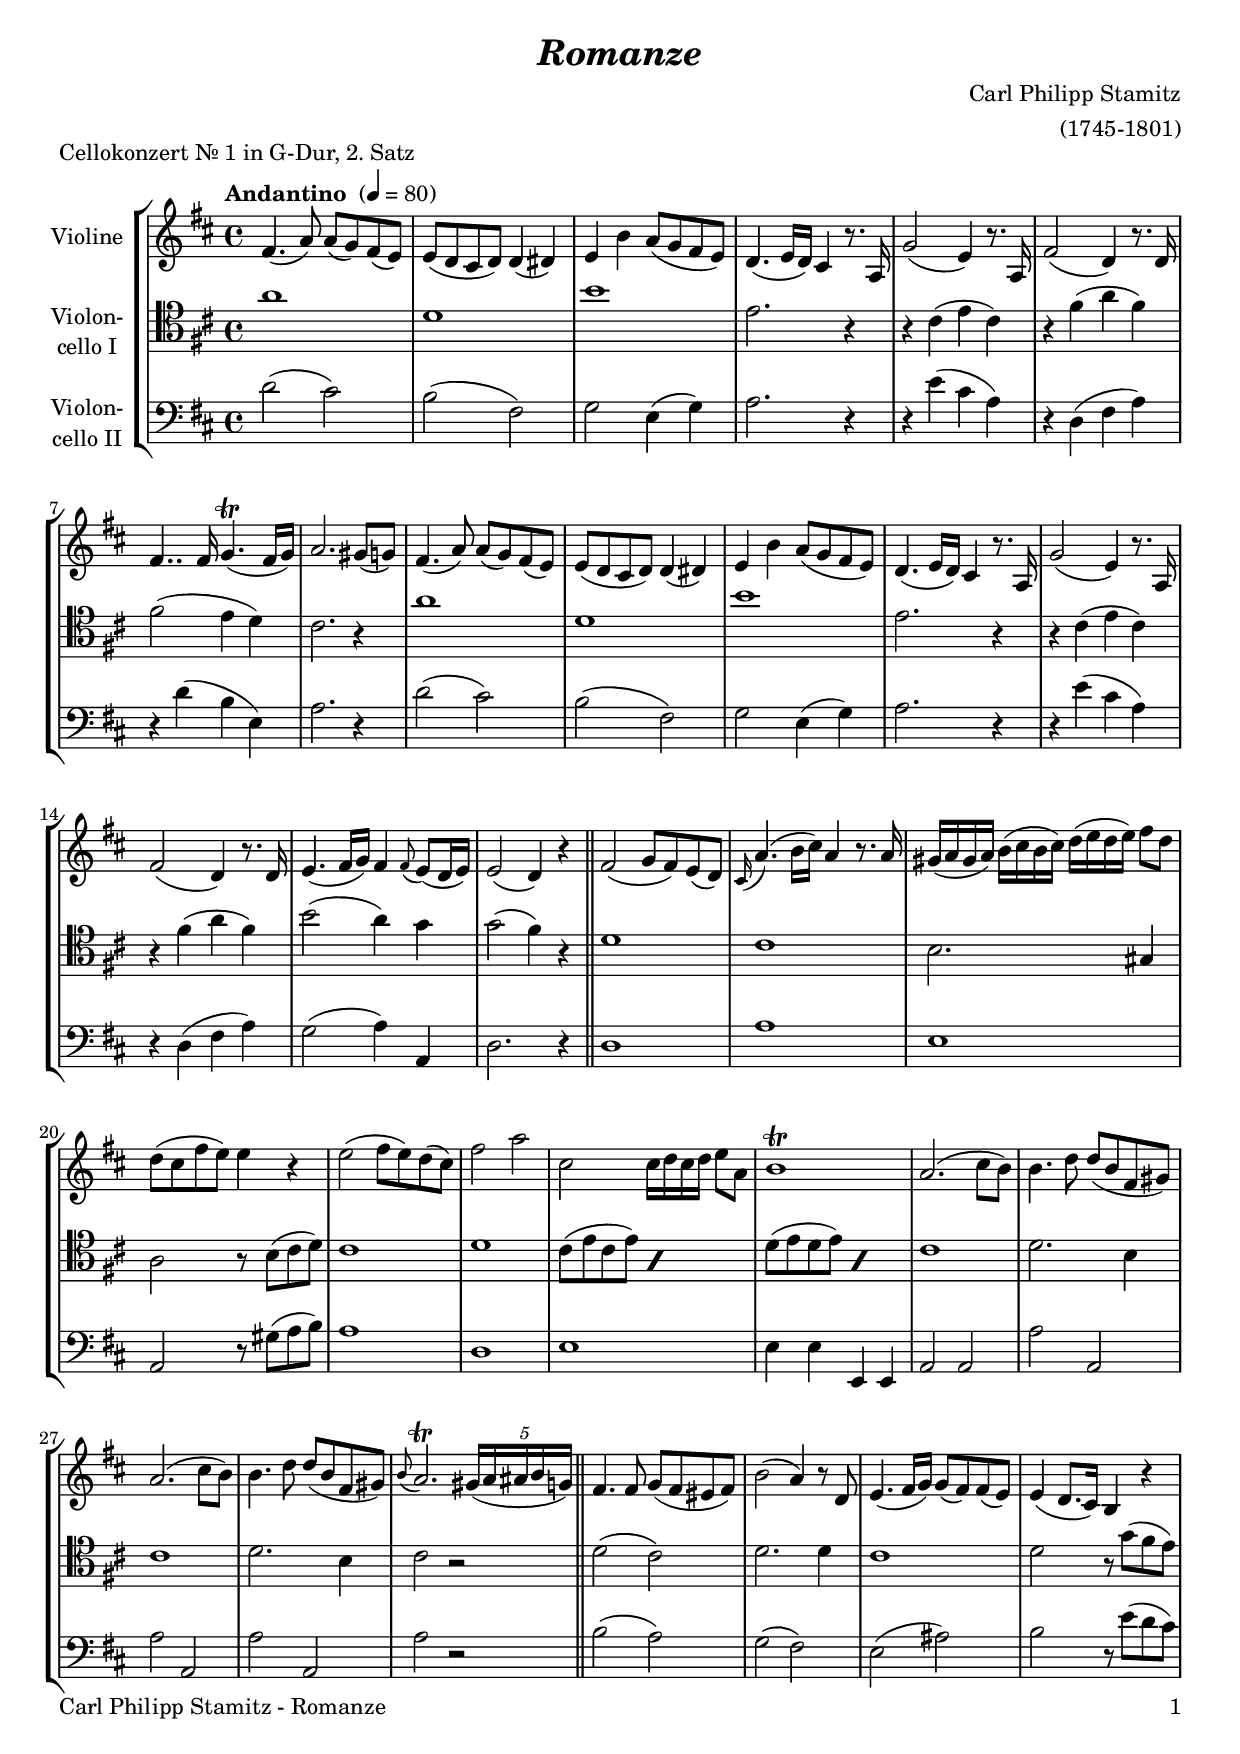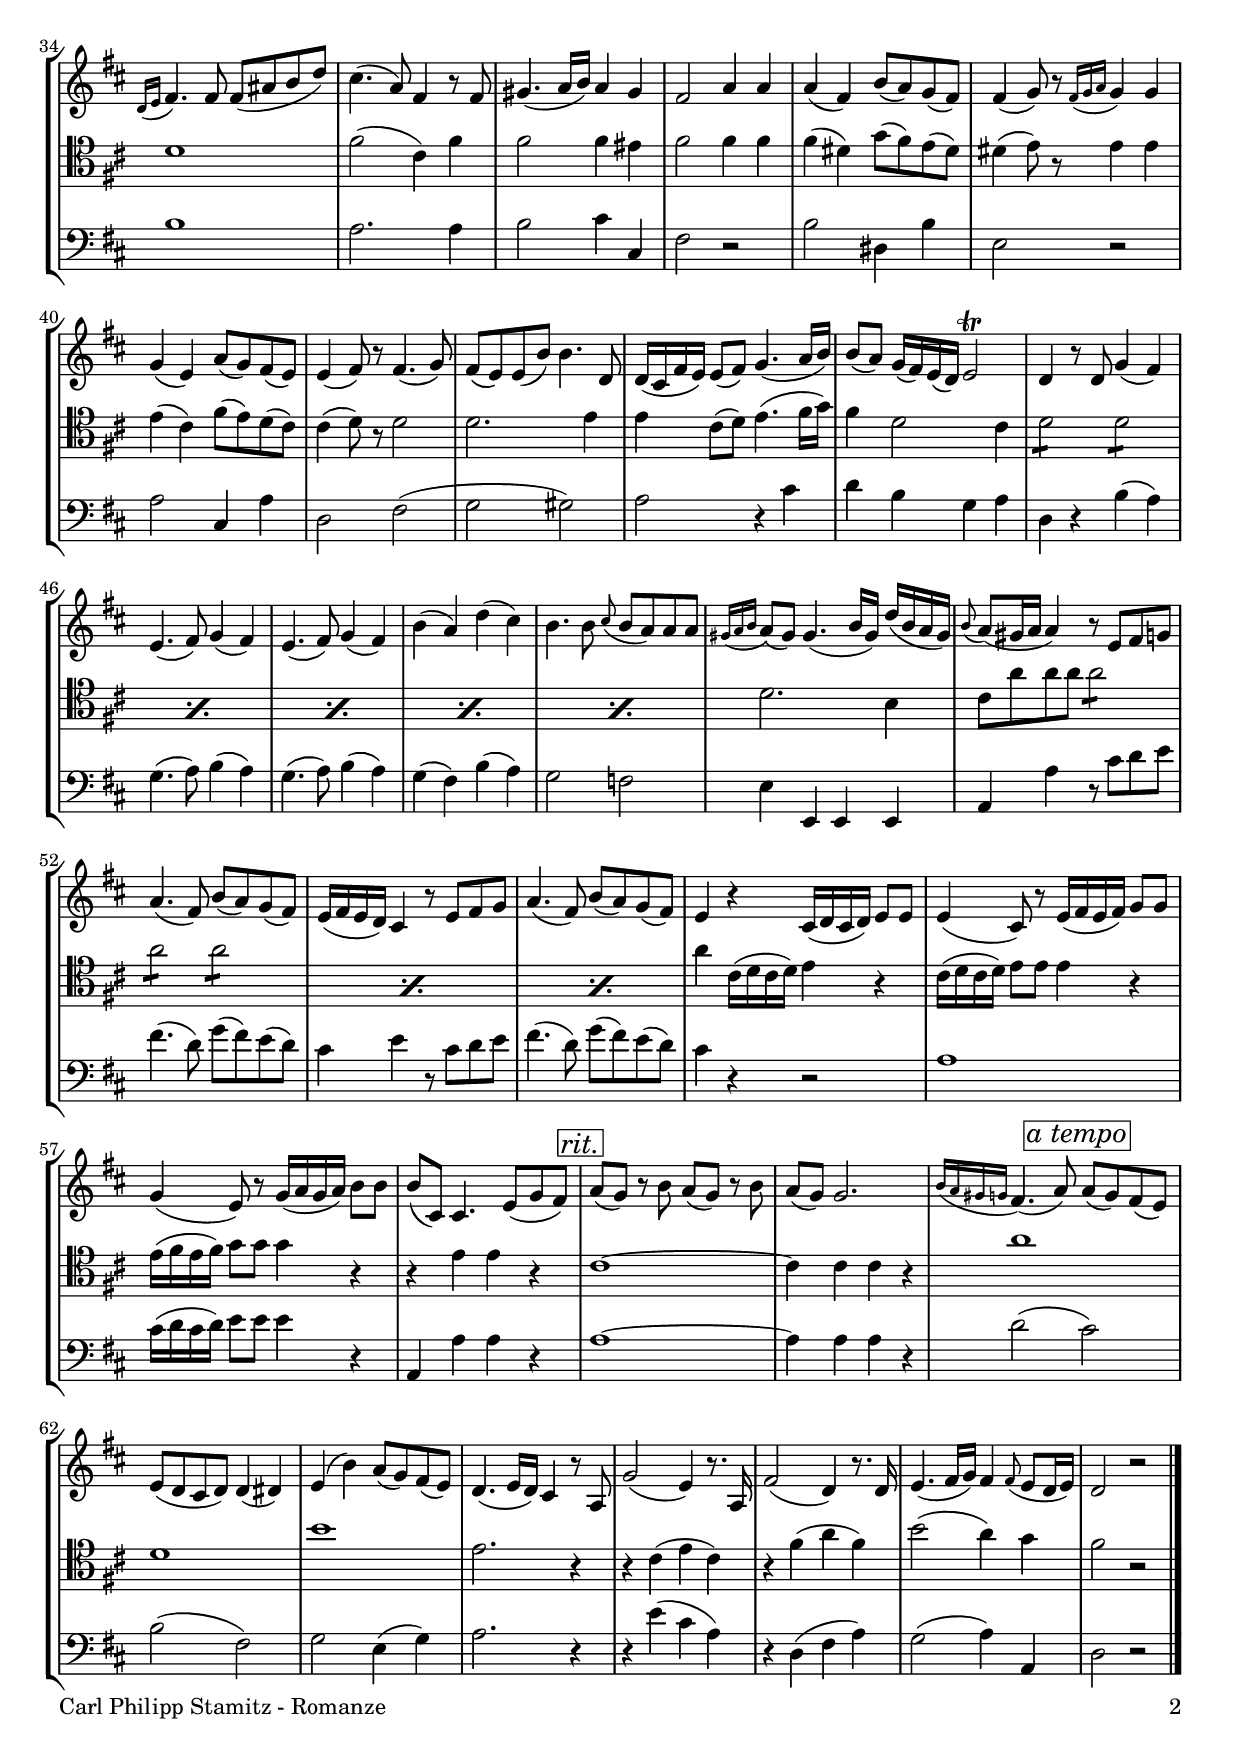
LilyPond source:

\version "2.22.0"
\include "deutsch.ly"

#(set-global-staff-size 19.5)

\header {
  title     = \markup \bold \italic "Romanze"
  composer  = "Carl Philipp Stamitz"
  arranger  = "(1745-1801)"
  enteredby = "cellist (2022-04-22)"
  piece     = "Cellokonzert Nr. 1 in G-Dur, 2. Satz"
}

voiceconsts = {
  \key b \major
  \time 4/4
  \clef "treble"
%  \numericTimeSignature
  \compressEmptyMeasures
  % Set default beaming for all staves
%  \set Timing.beamExceptions = #'()
%  \set Timing.baseMoment     = #(ly:make-moment 1 4)
%  \set Timing.beatStructure  = #'(1 1 1)
  \tempo "Andantino " 4=80
}

micl = "clarinet"
mifl = "flute"
miob = "oboe"
mifh = "french horn"
misx = "tenor sax"
mist = "string ensemble 1"
mivl = "violin"
miba = "cello"
mipz = "pizzicato strings"

atem = \mark \markup \box \italic "a tempo"
rit  = \mark \markup \box \italic "rit."

va = \relative c' {
  \voiceconsts
  \clef "treble"

  d4.( f8) f( es) d( c)
  c( b a b) b4( h)
  c g' f8( es d c)
  b4.( c16 b) a4 r8. f16

  es'2( c4) r8. f,16
  d'2( b4) r8. b16
  d4.. d16 es4.\trill( d16 es)
  f2. e8( es)
  d4.( f8) f( es) d( c)

  c( b a b) b4( h)
  c g' f8( es d c)
  b4.( c16 b) a4 r8. f16
  es'2( c4) r8. f,16

  d'2( b4) r8. b16
  c4.( d16 es) d4 \grace d8( c8)( b16 c)
  c2( b4) r \bar "||"
  d2( es8 d) c( b)
  \grace a16( f'4.)( g16 a) f4 r8. f16

  e16( f e f) g( a g a) b( c b c) d8 b
  b( a d c) c4 r
  c2( d8 c) b( a)
  d2 f

  a, a16 b a b c8 f,
  g1\trill
  f2.( a8 g)
  g4. b8 b( g d e)
  f2.( a8 g)

  g4. b8 b( g d e)
  \grace g8( f2.)\trill \times 4/5 { e16( f fis g es) } \bar "||"
  d4. d8 es( d cis d)
  g2( f4) r8 b,
  c4.( d16 es) es8( d) d( c)

  c4( b8. a16) g4 r
  \grace { b16[( c] } d4.) d8 d( fis g b)
  a4.( f8) d4 r8 d
  e4.( f16 g) f4 e
  d2 f4 f

  f( d) g8( f) es( d)
  d4( es8) r \grace { d16[( es f] } es4) es
  es( c) f8( es) d( c)
  c4( d8) r d4.( es8)
  d( c) c( g') g4. b,8

  b16( a d c) c8( d) es4.( f16 g)
  g8( f) es16( d) c( b) c2\trill
  b4 r8 b es4( d)
  c4.( d8) es4( d)

  c4.( d8) es4( d)
  g( f) b( a)
  g4. g8 \grace a( g f) f f
  \grace { e16[( f g] } f8)( e) e4.( g16 e) b'( g f e)

  \grace g8( f8)( e16 f f4) r8 c d es
  f4.( d8) g( f) es( d)
  c16( d c b) a4 r8 c d es
  f4.( d8) g( f) es( d)

  c4 r a16( b a b) c8 c
  c4( a8) r c16( d c d) es8 es
  es4( c8) r es16( f es f) g8 g
  g( a,) a4. c8( es d) \rit

  f( es) r g f( es) r g
  f( es) es2.
  \grace { g16[( f e es] } d4.)( f8) \atem f( es) d( c)
  c( b a b) b4( h)
  c( g') f8( es) d( c)

  b4.( c16 b) a4 r8 f
  es'2( c4) r8. f,16
  d'2( b4) r8. b16
  c4.( d16 es) d4 \grace d8( c8 b16 c)
  b2 r \bar "|."
}

vb = \relative c' {
  \voiceconsts
  \clef "tenor"

  f1
  b,
  g'
  c,2. r4

  r a( c a)
  r d( f d)
  d2( c4 b)
  a2. r4
  f'1

  b,
  g'
  c,2. r4
  r a( c a)
  r d( f d)
  g2( f4) es
  es2( d4) r \bar "||"
  b1
  a

  g2. e4
  f2 r8 g( a b)
  a1
  b

  \repeat percent 2 { a8( c a c) }
  \repeat percent 2 { b( c b c) }
  a1
  b2. g4
  a1

  b2. g4
  a2 r \bar "||"
  b2( a)
  b2. b4
  a1

  b2 r8 es( d c)
  b1
  d2( a4) d
  d2 d4 cis
  d2 d4 d

  d( h) es8( d) c( h)
  h4( c8) r c4 c
  c( a) d8( c) b( a)
  a4( b8) r b2
  b2. c4

  c a8( b) c4.( d16 es)
  d4 b2 a4
  \repeat percent 5 { \repeat tremolo 4 b8 \repeat tremolo 4 b }

  b2. g4

  a8 f' f f \repeat tremolo 4 f
  \repeat percent 3 { \repeat tremolo 4 f \repeat tremolo 4 f }

  f4 a,16( b a b) c4 r
  a16( b a b) c8 c c4 r
  c16( d c d) es8 es es4 r
  r c c r \rit

  a1~
  a4 a a r
  << { s2 \atem s } \\ f'1 >>
  b,
  g'

  c,2. r4
  r a( c a)
  r d( f d)
  g2( f4) es
  d2 r \bar "|."
}

vc = \relative c' {
  \voiceconsts
  \clef "bass"

  b2( a)
  g( d)
  es c4( es)
  f2. r4

  r c'( a f)
  r b,( d f)
  r b( g c,)
  f2. r4
  b2( a)

  g( d)
  es c4( es)
  f2. r4
  r c'( a f)
  r b,( d f)
  es2( f4) f,
  b2. r4 \bar "||"
  b1
  f'

  c
  f,2 r8 e'( f g)
  f1
  b,

  c
  c4 c c, c
  f2 f
  f' f,
  f' f,
  f' f,
  f' r \bar "||"
  g( f)
  es( d)
  c( fis)

  g r8 c( b a)
  g1
  f2. f4
  g2 a4 a,
  d2 r

  g h,4 g'
  c,2 r
  f a,4 f'
  b,2 d(
  es e)

  f r4 a
  b g es f
  b, r g'( f)
  es4.( f8) g4( f)

  es4.( f8) g4( f)
  es( d) g( f)
  es2 des
  c4 c, c c

  f f' r8 a b c
  d4.( b8) es( d) c( b)
  a4 c r8 a b c
  d4.( b8) es( d) c( b)

  a4 r r2
  f1
  a16( b a b) c8 c c4 r
  f,, f' f r \rit

  f1~
  f4 f f r
  b2( \atem a)
  g( d)
  es c4( es)

  f2. r4
  r c'( a f)
  r b,( d f)
  es2( f4) f,
  b2 r \bar "|."
}


music = \new StaffGroup <<
      \new Staff {
	\set Staff.midiInstrument = \mivl
	\set Staff.instrumentName = \markup \center-column { "Violine" }
	\transpose b d' { \va }
      }

      \new Staff {
	\set Staff.midiInstrument = \miba
	\set Staff.instrumentName = \markup \center-column { "Violon-" "cello I" }
	\transpose b d' { \vb }
      }

      \new Staff {
	\set Staff.midiInstrument = \miba
	\set Staff.instrumentName = \markup \center-column { "Violon-" "cello II" }
	\transpose b d' { \vc }
      }
>>

\book {
   \paper {
    print-page-number = ##t
    print-first-page-number = ##t
    ragged-last-bottom = ##f
    oddHeaderMarkup = \markup \null
    evenHeaderMarkup = \markup \null
    oddFooterMarkup = \markup {
      \fill-line {
        \on-the-fly #print-page-number-check-first
        "Carl Philipp Stamitz - Romanze" \fromproperty #'page:page-number-string
      }
    }
    evenFooterMarkup = \oddFooterMarkup
  } \score {
    \music
    \layout {}
  }

  \score {
    \unfoldRepeats \music

    \midi {
      \context {
        \Score
      }
    }
  }
}